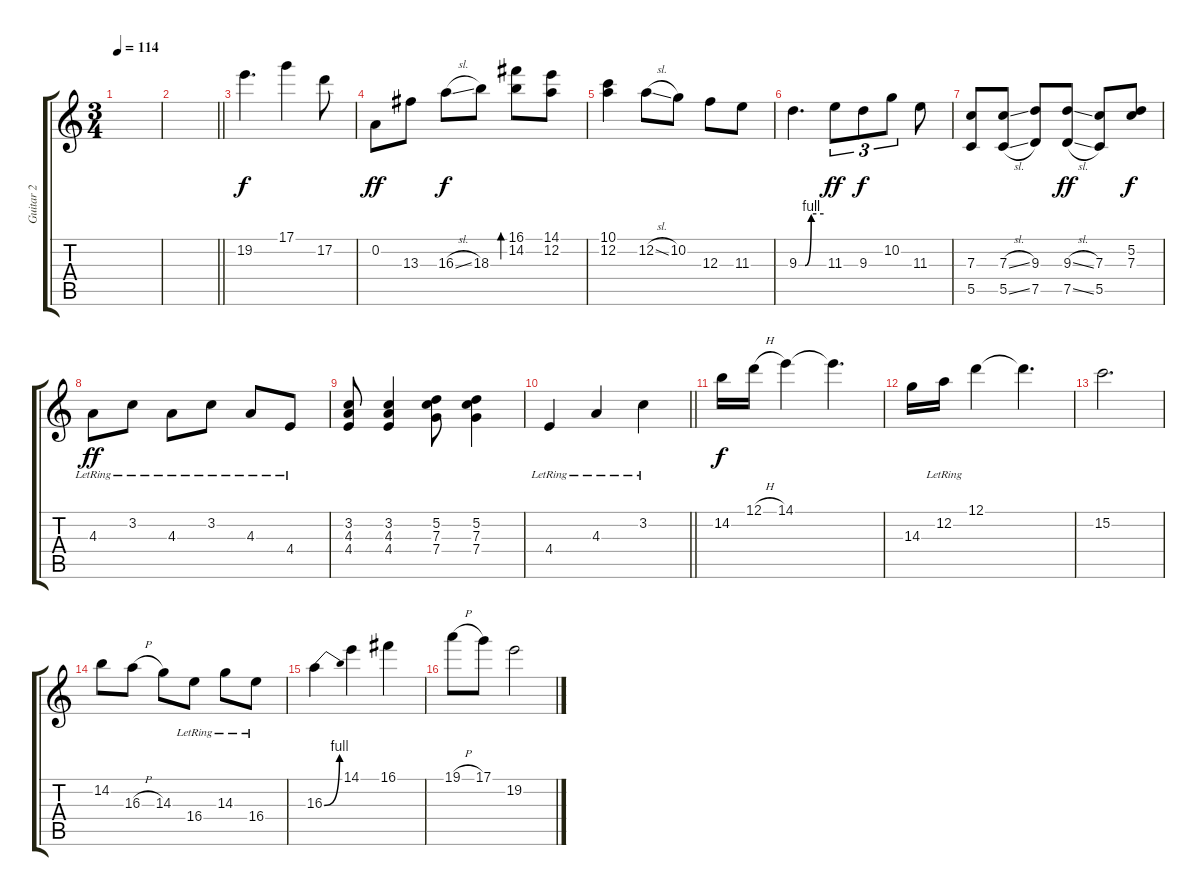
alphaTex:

\track ("Guitar 2" "Guitar 2") {instrument overdrivenguitar}
\staff {score tabs}
\tuning (D4 A3 F3 C3 G2 C2) {hide}
\ts (3 4)
\tempo 114
\clef g2
\ks c
|
\barLineRight lightlight
|
19.2.4{d instrument electricguitarjazz} 17.1.4 17.2.8 |
0.2.8{dy ff} 13.3.8 16.3{sl}.8{dy f} 18.3.8 (16.1 14.2).8{bd 120} (14.1 12.2).8 |
(10.1 12.2).4 12.2{sl}.8 10.2.8 12.3.8 11.3.8 |
9.3{be (custom 0 0 15 0 30 4 60 4)}.4{d} 11.3.8{tu (3 2) dy ff} 9.3.8{tu (3 2) dy f} 10.2.8{tu (3 2)} 11.3.8 |
(7.3 5.5).8 (7.3{sl} 5.5{sl}).8 (9.3 7.5).8 (9.3{sl} 7.5{sl}).8{dy ff} (7.3 5.5).8 (5.2 7.3).8{dy f} |
4.3{lr}.8{dy ff} 3.2{lr}.8 4.3{lr}.8 3.2{lr}.8 4.3{lr}.8 4.4{lr}.8 |
(3.2 4.3 4.4).8 (3.2 4.3 4.4).4 (5.2 7.3 7.4).8 (5.2 7.3 7.4).4 |
\barLineRight lightlight
4.4{lr}.4 4.3{lr}.4 3.2{lr}.4 |
14.2.16{dy f instrument electricguitarjazz} 12.1{h}.16 14.1.4 14.1{t}.4{d} |
14.3.16 12.2{lr}.16 12.1.4 12.1{t}.4{d} |
15.2.2{d} |
14.2.8 16.3{h}.8 14.3.8 16.4{lr}.8 14.3{lr}.8 16.4{lr}.8 |
16.3{be (bend 0 0 60 4)}.4 14.1.4 16.1.4 |
19.1{h}.8 17.1.8 19.2.2
